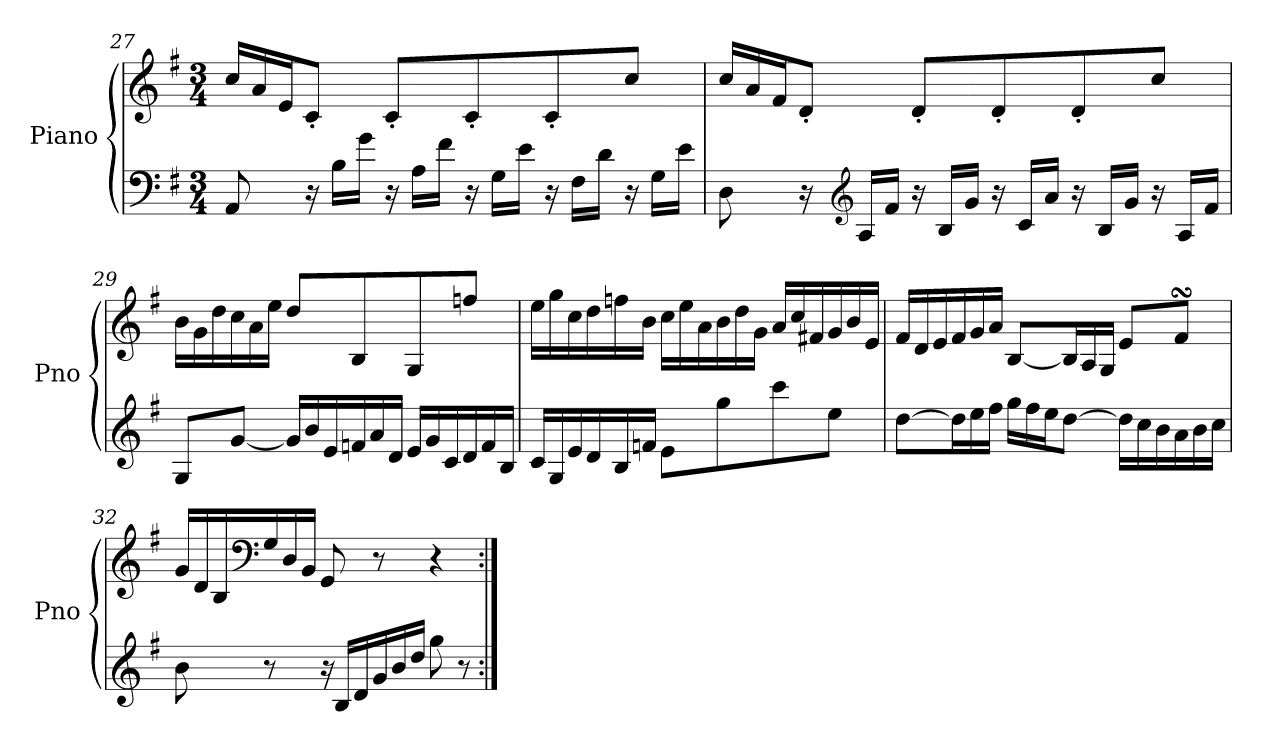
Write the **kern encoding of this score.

**kern	**kern
*part1	*part1
*staff2	*staff1
*I"Piano	*
*I'Pno	*
!!LO:LB:g=z
*clefF4	*clefG2
*k[f#]	*k[f#]
*M3/4	*M3/4
*	*Xtuplet
=27	=27
8AA/	24cc/LL
.	24a/
.	24e/J
*Xtuplet	*
24r	8c'/J
24B\LL	.
24g\JJ	.
24r	8c'/L
24A\LL	.
24f#\JJ	.
24r	8c'/
24G\LL	.
24e\JJ	.
24r	8c'/
24F#\LL	.
24d\JJ	.
24r	8cc/J
24G\LL	.
24e\JJ	.
=28	=28
8D\	24cc/LL
.	24a/
.	24f#/J
24r	8d'/J
*clefG2	*
24A/LL	.
24f#/JJ	.
24r	8d'/L
24B/LL	.
24g/JJ	.
24r	8d'/
24c/LL	.
24a/JJ	.
24r	8d'/
24B/LL	.
24g/JJ	.
24r	8cc/J
24A/LL	.
24f#/JJ	.
=29	=29
8G/L	24b\LL
.	24g\
.	24dd\
[8g/J	24cc\
.	24a\
.	24ee\JJ
24g/LL]	8dd/L
24b/	.
24e/	.
24fn/	8B/
24a/	.
24d/JJ	.
24e/LL	8G/
24g/	.
24c/	.
24d/	8ffn/J
24f/	.
24B/JJ	.
!!LO:LB:g=z
=30	=30
24c/LL	24ee\LL
24G/	24gg\
24e/	24cc\
24d/	24dd\
24B/	24ffn\
24fn/JJ	24b\JJ
8e\L	24cc\LL
.	24ee\
.	24a\
8gg\	24b\
.	24dd\
.	24g\JJ
8ccc\	24a/LL
.	24cc/
.	24f#X/
8ee\J	24g/
.	24b/
.	24e/JJ
=31	=31
[8dd\L	24f#/LL
.	24d/
.	24e/
24dd\L]	24f#/
24ee\	24g/
24ff#\JJ	24a/JJ
24gg\LL	[8B/L
24ff#\	.
24ee\J	.
[8dd\J	24B/L]
.	24A/
.	24G/JJ
24dd\LL]	8e/L
24cc\	.
24b\	.
24a\	8f#sSsS/J
24b\	.
24cc\JJ	.
=32	=32
8b\	24g/LL
.	24d/
.	24B/
*	*clefF4
8r	24G/
.	24D/
.	24BB/JJ
24r	8GG/
24B/LL	.
24d/	.
24g/	8r
24b/	.
24dd/JJ	.
8gg\	4r
8r	.
=:|!	=:|!
*-	*-
